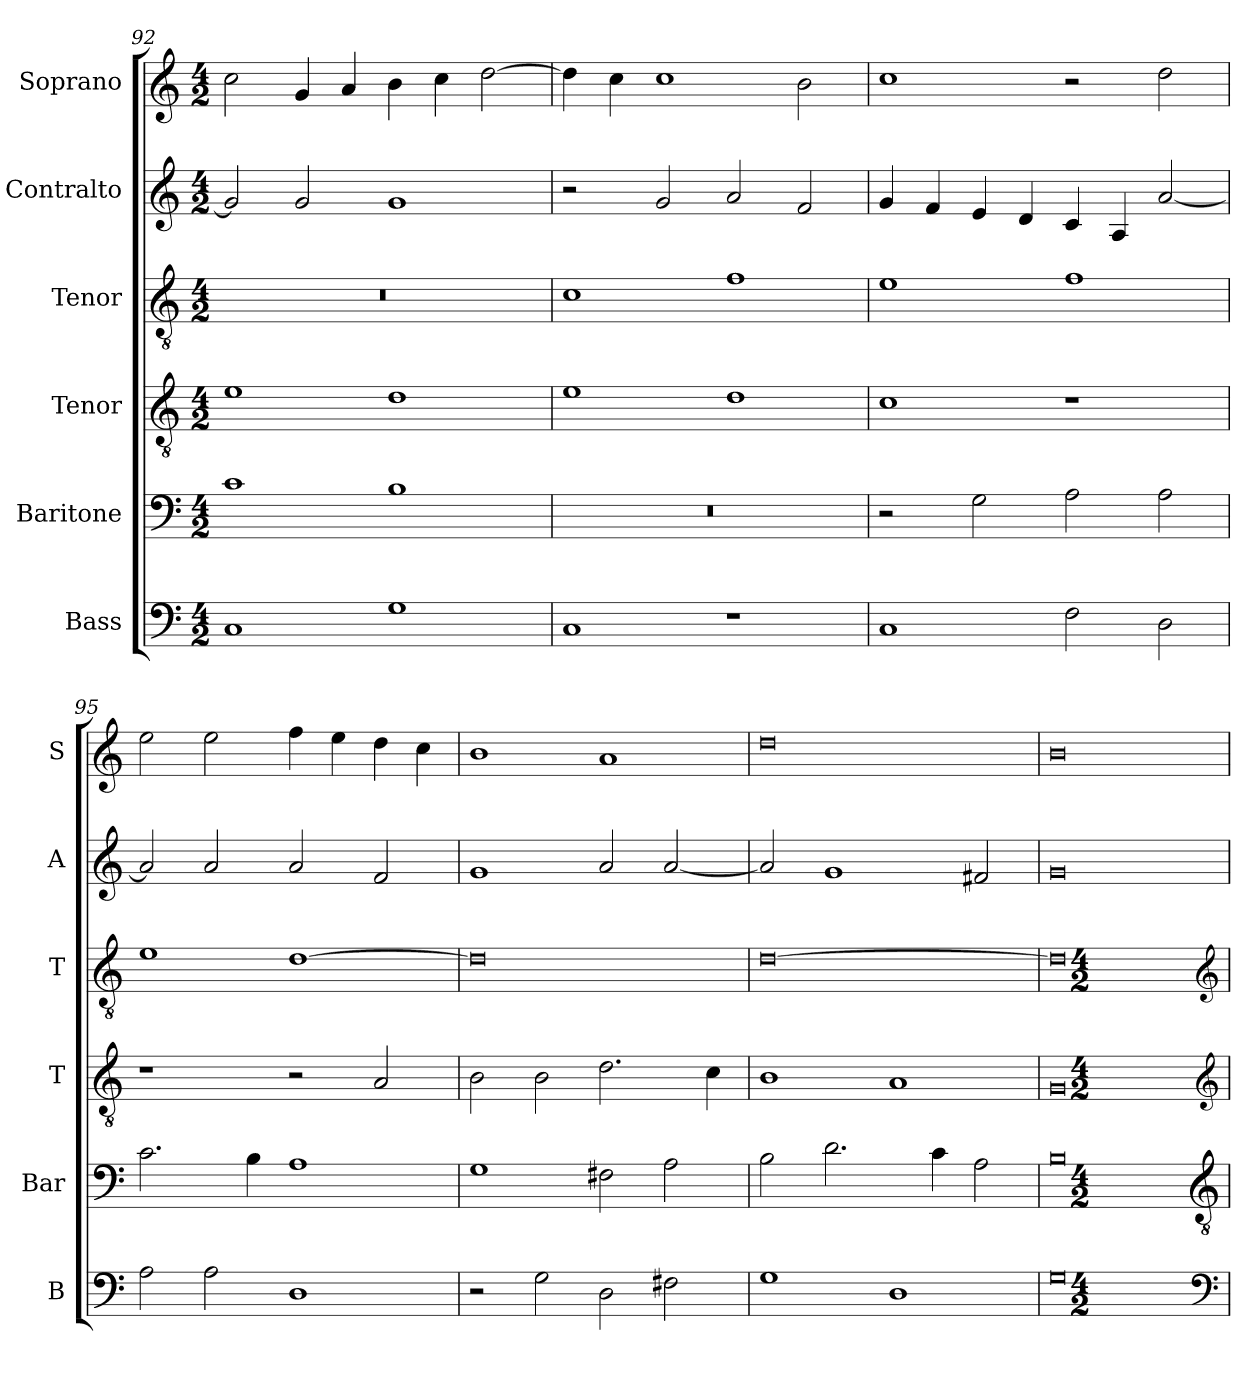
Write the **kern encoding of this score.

**kern	**kern	**kern	**kern	**kern	**kern
*part6	*part5	*part4	*part3	*part2	*part1
*staff6	*staff5	*staff4	*staff3	*staff2	*staff1
*I"Bass	*I"Baritone	*I"Tenor	*I"Tenor	*I"Contralto	*I"Soprano
*I'B	*I'Bar	*I'T	*I'T	*I'A	*I'S
*clefF4	*clefF4	*clefGv2	*clefGv2	*clefG2	*clefG2
*k[]	*k[]	*k[]	*k[]	*k[]	*k[]
*G:mix	*G:mix	*G:mix	*G:mix	*G:mix	*G:mix
*M4/2	*M4/2	*M4/2	*M4/2	*M4/2	*M4/2
=92	=92	=92	=92	=92	=92
1C	1c	1e	0r	2g]	2cc
.	.	.	.	2g	4g
.	.	.	.	.	4a
1G	1B	1d	.	1g	4b
.	.	.	.	.	4cc
.	.	.	.	.	[2dd
=93	=93	=93	=93	=93	=93
1C	0r	1e	1c	2r	4dd]
.	.	.	.	.	4cc
.	.	.	.	2g	1cc
1r	.	1d	1f	2a	.
.	.	.	.	2f	2b
=94	=94	=94	=94	=94	=94
1C	2r	1c	1e	4g	1cc
.	.	.	.	4f	.
.	2G	.	.	4e	.
.	.	.	.	4d	.
2F	2A	1r	1f	4c	2r
.	.	.	.	4A	.
2D	2A	.	.	[2a	2dd
=95	=95	=95	=95	=95	=95
2A	2.c	1r	1e	2a]	2ee
2A	.	.	.	2a	2ee
.	4B	.	.	.	.
1D	1A	2r	[1d	2a	4ff
.	.	.	.	.	4ee
.	.	2A	.	2f	4dd
.	.	.	.	.	4cc
=96	=96	=96	=96	=96	=96
2r	1G	2B	0d]	1g	1b
2G	.	2B	.	.	.
2D	2F#X	2.d	.	2a	1a
2F#X	2A	.	.	[2a	.
.	.	4c	.	.	.
=97	=97	=97	=97	=97	=97
1G	2B	1B	[0d	2a]	0dd
.	2.d	.	.	1g	.
1D	.	1A	.	.	.
.	4c	.	.	.	.
.	2A	.	.	2f#X	.
=98	=98	=98	=98	=98	=98
0G	0B	0G	0d]	0g	0b
*clefF4	*clefGv2	*clefG2	*clefG2	*	*
*k[]	*k[]	*k[]	*k[]	*	*
*G:mix	*G:mix	*G:mix	*G:mix	*	*
*M4/2	*M4/2	*M4/2	*M4/2	*	*
=	=	=	=	=	=
*-	*-	*-	*-	*-	*-
